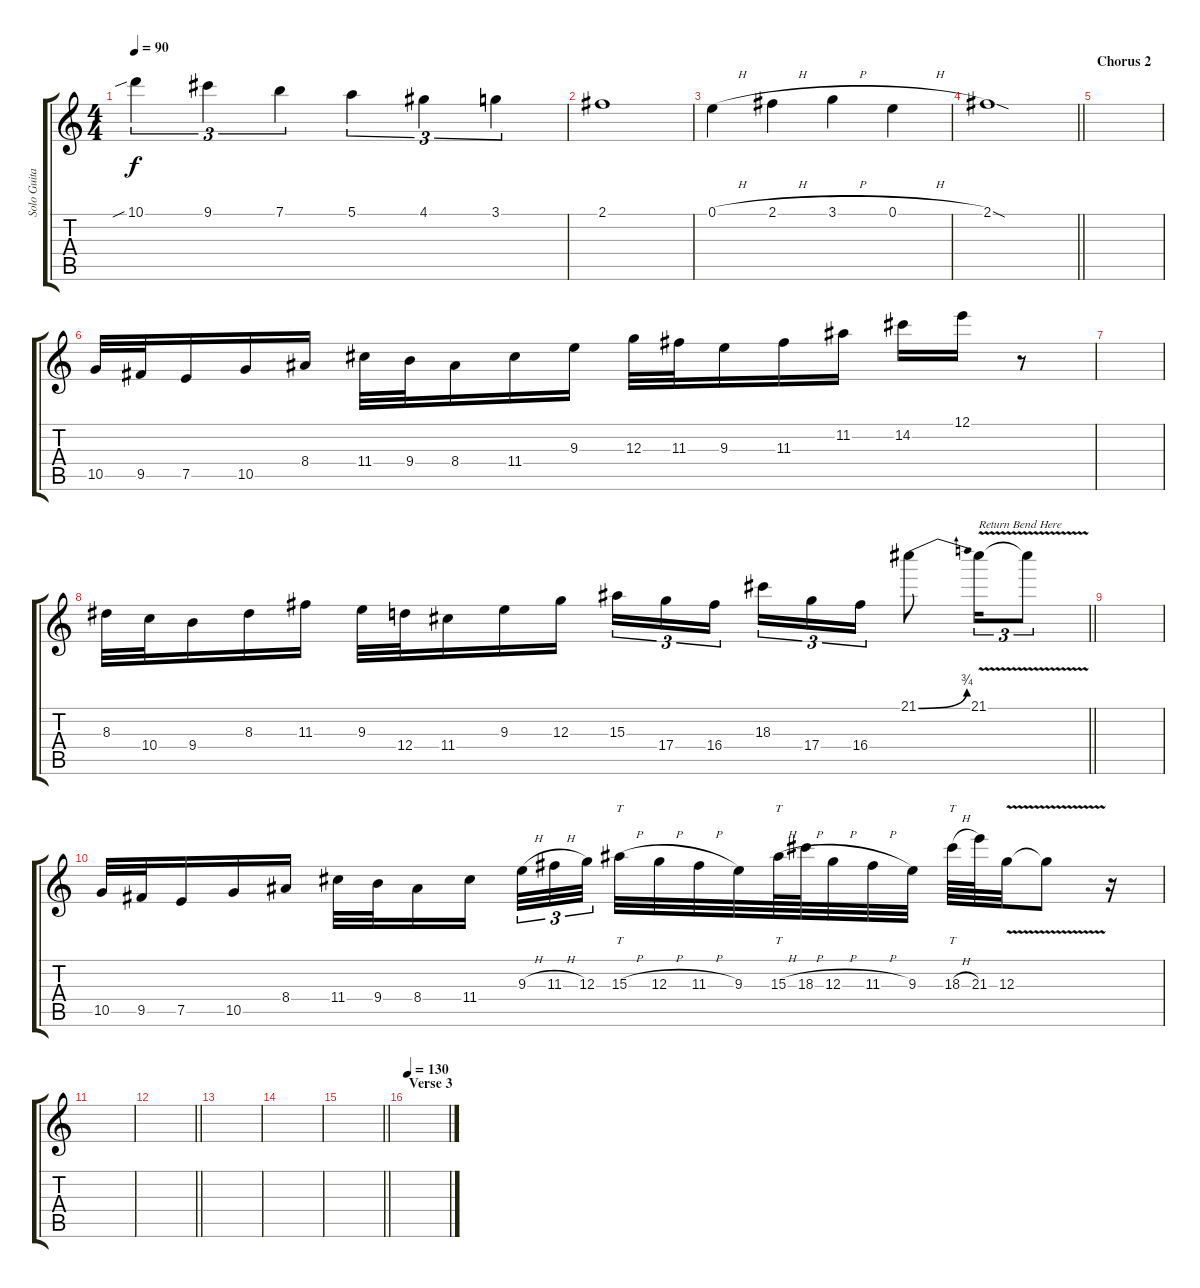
\track ("Solo Guitar ( Fills )" "Solo Guita") {instrument distortionguitar}
\staff {score tabs}
\tuning (E4 B3 G3 D3 A2 E2) {hide}
\ts (4 4)
\tempo 90
\clef g2
\ks c
10.1{sib}.4{tu (3 2) dy f} 9.1.4{tu (3 2)} 7.1.4{tu (3 2)} 5.1.4{tu (3 2)} 4.1.4{tu (3 2)} 3.1.4{tu (3 2)} |
2.1.1 |
0.1{h}.4 2.1{h}.4 3.1{h}.4 0.1{h}.4 |
\barLineRight lightlight
2.1{sod}.1 |
\section ("" "Chorus 2")
|
10.5.32 9.5.32 7.5.16 10.5.16 8.4.16 11.4.32 9.4.32 8.4.16 11.4.16 9.3.16 12.3.32 11.3.32 9.3.16 11.3.16 11.2.16 14.2.16 12.1.16 r.8 |
|
\barLineRight lightlight
8.3.32 10.4.32 9.4.16 8.3.16 11.3.16 9.3.32 12.4.32 11.4.16 9.3.16 12.3.16 15.3.16{tu (3 2)} 17.4.16{tu (3 2)} 16.4.16{tu (3 2) beam splitsecondary} 18.3.16{tu (3 2)} 17.4.16{tu (3 2)} 16.4.16{tu (3 2)} 21.1{be (bend 0 0 60 3)}.8 21.1{v}.16{tu (3 2) txt "Return Bend Here"} 21.1{t}.8{tu (3 2)} |
|
10.5.32 9.5.32 7.5.16 10.5.16 8.4.16 11.4.32 9.4.32 8.4.16 11.4.16{beam splitsecondary} 9.3{h}.32{tu (3 2)} 11.3{h}.32{tu (3 2)} 12.3.32{tu (3 2)} 15.3{h}.32{tt} 12.3{h}.32 11.3{h}.32 9.3.32 15.3{h}.64{tt} 18.3{h}.64 12.3{h}.32 11.3{h}.32 9.3.32 18.3{h}.64{tt} 21.3.64 12.3{v}.32 12.3{t}.8 r.16 |
|
\barLineRight lightlight
|
|
|
\barLineRight lightlight
|
\section ("" "Verse 3")
\tempo 130
